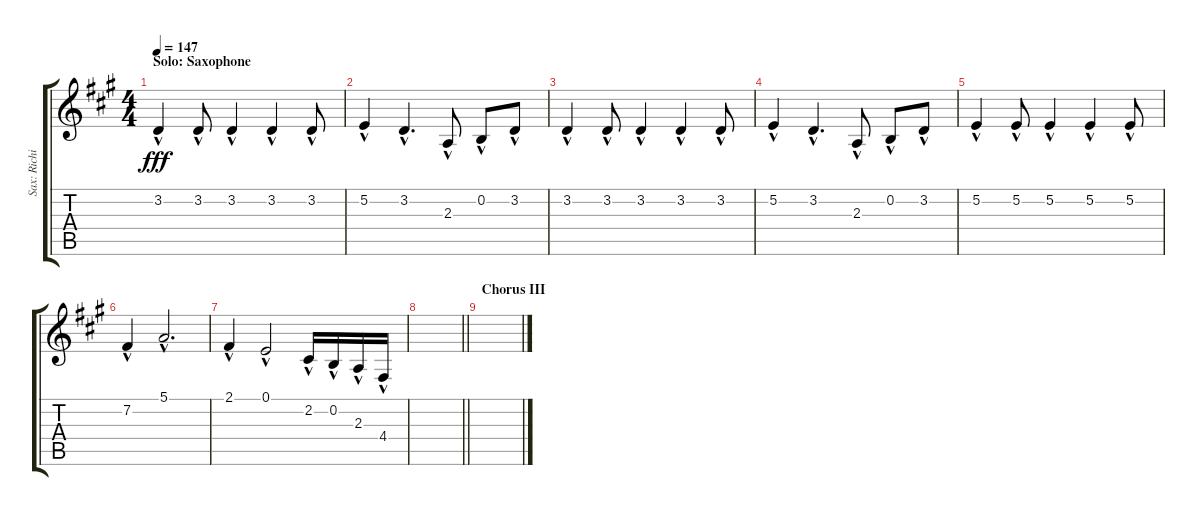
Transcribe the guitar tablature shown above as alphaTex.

\track ("Sax: Richie" "Sax: Richi") {instrument tenorsax}
\staff {score tabs}
\tuning (E4 B3 G3 D3 A2 E2) {hide}
\ts (4 4)
\section ("" "Solo: Saxophone")
\tempo 147
\clef g2
\ks a
3.2{hac}.4{dy fff} 3.2{hac}.8 3.2{hac}.4 3.2{hac}.4 3.2{hac}.8 |
5.2{hac}.4 3.2{hac}.4{d} 2.3{hac}.8 0.2{hac}.8 3.2{hac}.8 |
3.2{hac}.4 3.2{hac}.8 3.2{hac}.4 3.2{hac}.4 3.2{hac}.8 |
5.2{hac}.4 3.2{hac}.4{d} 2.3{hac}.8 0.2{hac}.8 3.2{hac}.8 |
5.2{hac}.4 5.2{hac}.8 5.2{hac}.4 5.2{hac}.4 5.2{hac}.8 |
7.2{hac}.4 5.1{hac}.2{d} |
2.1{hac}.4 0.1{hac}.2 2.2{hac}.16 0.2{hac}.16 2.3{hac}.16 4.4{hac}.16 |
\barLineRight lightlight
|
\section ("" "Chorus III")
